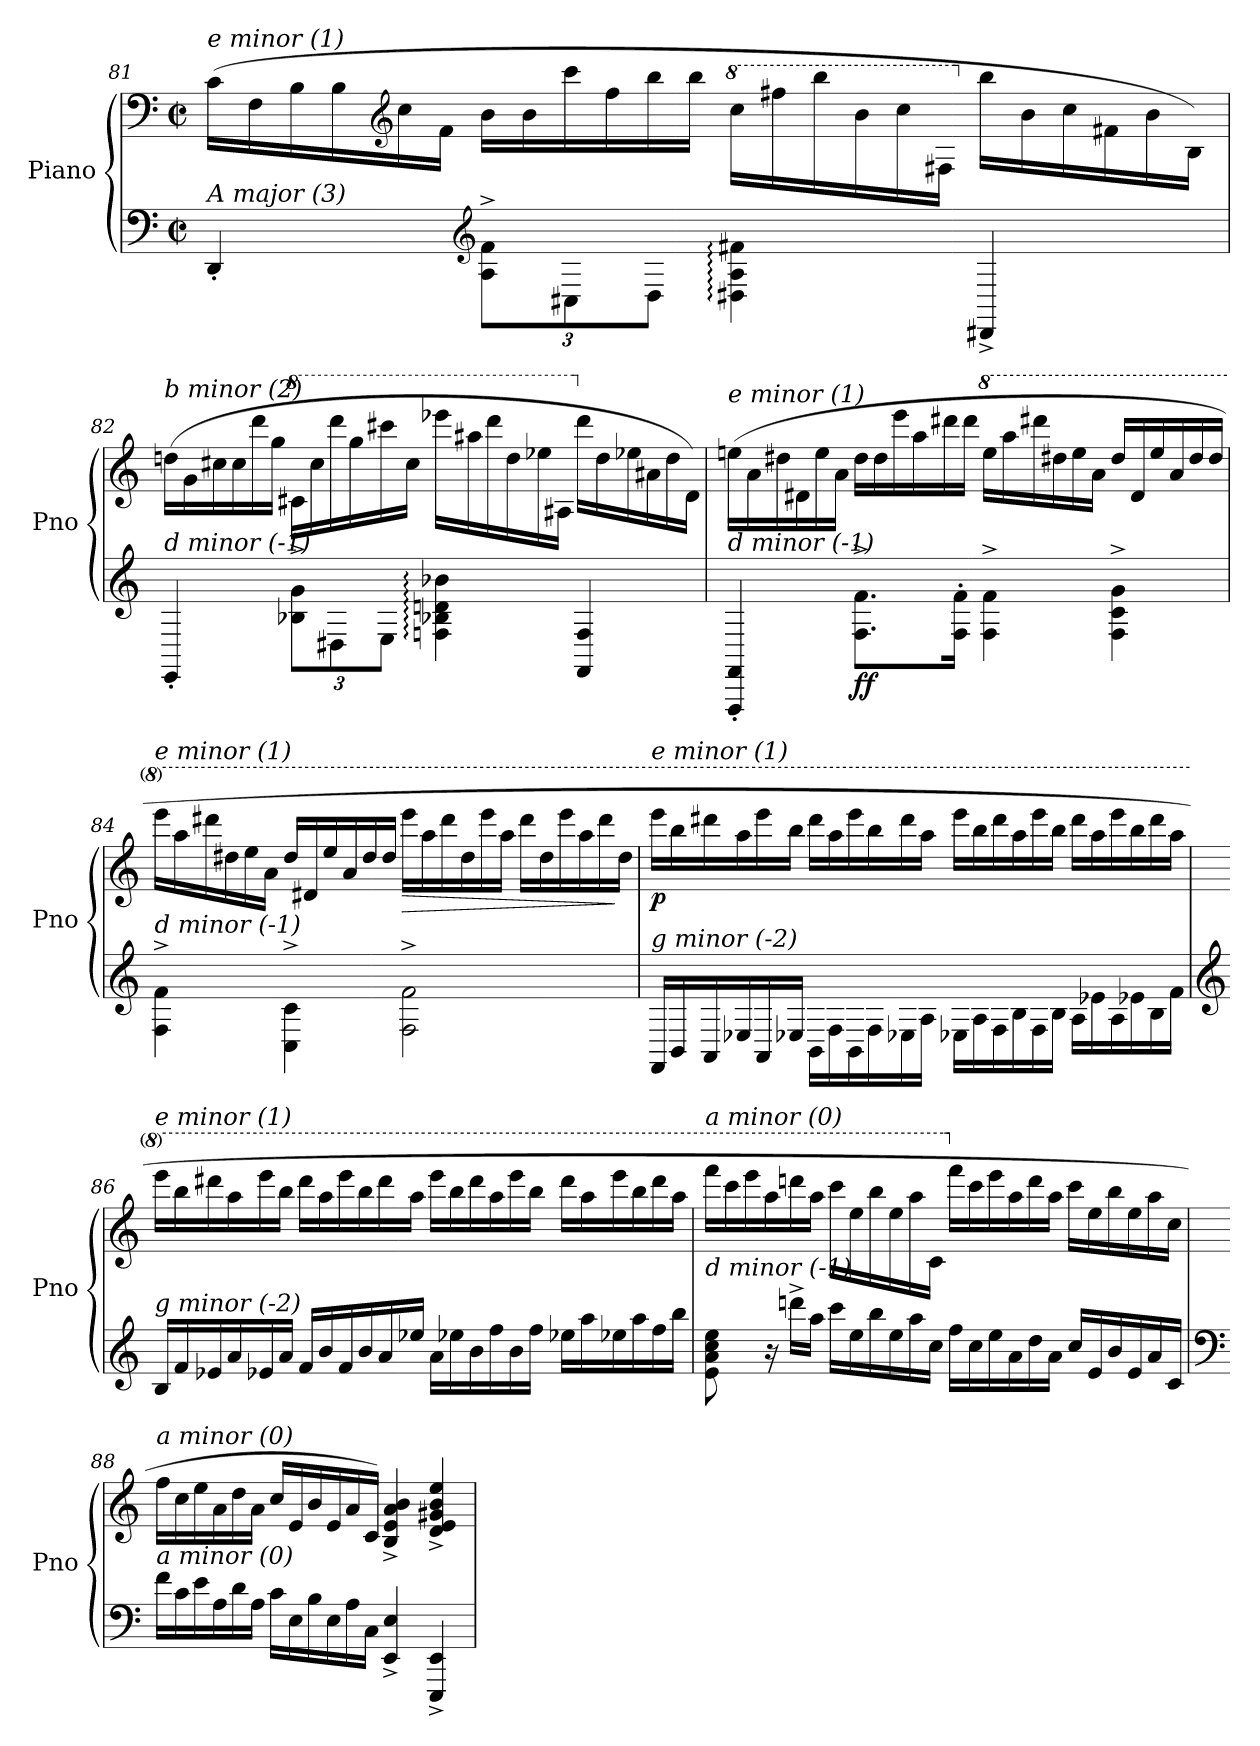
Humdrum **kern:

**kern	**kern	**dynam
*part1	*part1	*part1
*staff2	*staff1	*staff1/2
*I"Piano	*	*
*I'Pno	*	*
!!LO:LB:g=z
*clefF4	*clefF4	*
*k[]	*k[]	*
*M4/4	*M4/4	*
*met(c|)	*met(c|)	*
*	*Xtuplet	*
=81	=81	=81
!	!LO:TX:i:t=e minor (1)	!
!LO:TX:i:t=A major (3)	!	!
4DD'/	(24c\LL	.
.	24F\	.
.	24B\	.
.	24B\	.
*clefG2	*clefG2	*
.	24cc\	.
.	24f\JJ	.
*Xbrackettup	*	*
12A\^ 12f\^L	24b\LL	.
.	24b\	.
12C#X\	24ccc\	.
.	24ff\	.
12D\J	24bb\	.
.	24bb\JJ	.
*	*8va	*
4D#X\: 4A\: 4f#X\:	24ccc\LL	.
.	24fff#X\	.
.	24bbb\	.
.	24bb\	.
.	24ccc\	.
.	24f#X\JJ	.
*	*X8va	*
4DD#X^/	24bb\LL	.
.	24b\	.
.	24cc\	.
.	24f#X\	.
.	24b\	.
.	24B\JJ)	.
!!LO:PB:g=z
=82	=82	=82
!	!LO:TX:i:t=b minor (2)	!
!LO:TX:i:t=d minor (-1)	!	!
!	!	!LO:DY:b
4EE'/	(24ddn\LL	other-dynamics
.	24g\	.
.	24cc#X\	.
.	24cc#\	.
.	24ddd\	.
.	24gg\JJ	.
*	*8va	*
12B-X\^ 12g\^L	24cc#X\LL	.
.	24ccc#\	.
12D#X\	24dddd\	.
.	24ggg\	.
12E\J	24cccc#X\	.
.	24ccc#\JJ	.
4Fn\: 4B-X\: 4dn\: 4b-X\:	24eeee-X\LL	.
.	24aaa#Xi\	.
.	24dddd\	.
.	24ddd\	.
.	24eee-X\	.
.	24a#Xi\JJ	.
*	*X8va	*
4FF/ 4F/	24ddd\LL	.
.	24dd\	.
.	24ee-X\	.
.	24a#Xi\	.
.	24dd\	.
.	24d\JJ)	.
!!LO:LB:g=z
=83	=83	=83
!	!LO:TX:i:t=e minor (1)	!
!LO:TX:i:t=d minor (-1)	!	!
4FFF/' 4FF/'	(24een\LL	.
.	24a\	.
.	24dd#X\	.
.	24d#X\	.
.	24ee\	.
.	24a\JJ	.
!	!	!LO:DY:b=2
8.F\^ 8.f\^L	24dd#\LL	ff
.	24dd#\	.
.	24eee\	.
.	24aa\	.
.	24ddd#X\	.
16F\' 16f\'Jk	.	.
.	24ddd#\JJ	.
*	*8va	*
4F\^ 4f\^	24eee\LL	.
.	24aaa\	.
.	24dddd#X\	.
.	24ddd#X\	.
.	24eee\	.
.	24aa\JJ	.
4F\^ 4c\^ 4g\^	24ddd#/LL	.
.	24dd#/	.
.	24eee/	.
.	24aa/	.
.	24ddd#/	.
.	24ddd#/JJ	.
=84	=84	=84
!	!LO:TX:i:t=e minor (1)	!
!LO:TX:i:t=d minor (-1)	!	!
4F\^ 4f\^	24eeee\LL	.
.	24aaa\	.
.	24dddd#X\	.
.	24ddd#X\	.
.	24eee\	.
.	24aa\JJ	.
4C\^ 4c\^	24ddd#/LL	.
.	24dd#X/	.
.	24eee/	.
.	24aa/	.
.	24ddd#/	.
.	24ddd#/JJ	.
!	!	!LO:HP:b
2F\^ 2f\^	24eeee\LL	>
.	24aaa\	.
.	24dddd#\	.
.	24ddd#\	.
.	24eeee\	.
.	24aaa\JJ	.
.	24dddd#\LL	.
.	24ddd#\	.
.	24eeee\	.
.	24aaa\	.
.	24dddd#\	.
.	24ddd#\JJ	]
!!LO:LB:g=z
=85	=85	=85
*Xtuplet	*	*
!	!LO:TX:i:t=e minor (1)	!
!LO:TX:i:t=g minor (-2)	!	!
!	!	!LO:DY:b
24FF/LL	24eeee\LL	p
24BB/	24bbb\	.
24AA/	24dddd#X\	.
24E-Xi/	24aaa\	.
24AA/	24eeee\	.
24E-Xi/JJ	24bbb\JJ	.
!	!	!LO:DY:b
24BB\LL	24dddd#\LL	other-dynamics
24F\	24aaa\	.
24BB\	24eeee\	.
24F\	24bbb\	.
24E-Xi\	24dddd#\	.
24A\JJ	24aaa\JJ	.
24E-Xi\LL	24eeee\LL	.
24A\	24bbb\	.
24F\	24dddd#\	.
24B\	24aaa\	.
24F\	24eeee\	.
24B\JJ	24bbb\JJ	.
24A\LL	24dddd#\LL	.
24e-Xi\	24aaa\	.
24A\	24eeee\	.
24e-Xi\	24bbb\	.
24B\	24dddd#\	.
24f\JJ	24aaa\JJ	.
!!LO:LB:g=z
=86	=86	=86
*clefG2	*	*
!	!LO:TX:i:t=e minor (1)	!
!LO:TX:i:t=g minor (-2)	!	!
24B/LL	24eeee\LL	.
24f/	24bbb\	.
24e-Xi/	24dddd#X\	.
24a/	24aaa\	.
24e-Xi/	24eeee\	.
24a/JJ	24bbb\JJ	.
24f/LL	24dddd#\LL	.
24b/	24aaa\	.
24f/	24eeee\	.
24b/	24bbb\	.
24a/	24dddd#\	.
24ee-Xi/JJ	24aaa\JJ	.
24a\LL	24eeee\LL	.
24ee-Xi\	24bbb\	.
24b\	24dddd#\	.
24ff\	24aaa\	.
24b\	24eeee\	.
24ff\JJ	24bbb\JJ	.
24ee-Xi\LL	24dddd#\LL	.
24aa\	24aaa\	.
24ee-Xi\	24eeee\	.
24aa\	24bbb\	.
24ff\	24dddd#\	.
24bb\JJ	24aaa\JJ	.
!!LO:LB:g=z
=87	=87	=87
!	!LO:TX:i:t=a minor (0)	!
!LO:TX:i:t=d minor (-1)	!	!
!	!	!LO:DY:b=2
!	!	!LO:DY:n=1:b
8e\ 8a\ 8cc\ 8ee\	24ffff\LL	fz f
.	24cccc\	.
.	24eeee\	.
24r	24aaa\	.
24dddn^\LL	24ddddn\	.
24aa\JJ	24aaa\JJ	.
24ccc\LL	24cccc\LL	.
24ee\	24eee\	.
24bb\	24bbb\	.
24ee\	24eee\	.
24aa\	24aaa\	.
24cc\JJ	24cc\JJ	.
*	*X8va	*
24ff\LL	24fff\LL	.
24cc\	24ccc\	.
24ee\	24eee\	.
24a\	24aa\	.
24dd\	24ddd\	.
24a\JJ	24aa\JJ	.
24cc/LL	24ccc\LL	.
24e/	24ee\	.
24b/	24bb\	.
24e/	24ee\	.
24a/	24aa\	.
24c/JJ	24cc\JJ	.
=88	=88	=88
*clefF4	*	*
!	!LO:TX:i:t=a minor (0)	!
!LO:TX:i:t=a minor (0)	!	!
24f\LL	24ff\LL	.
24c\	24cc\	.
24e\	24ee\	.
24A\	24a\	.
24d\	24dd\	.
24A\JJ	24a\JJ	.
24c\LL	24cc/LL	.
24E\	24e/	.
24B\	24b/	.
24E\	24e/	.
24A\	24a/	.
24C\JJ	24c/JJ)	.
4EE/^ 4E/^	4B/^ 4e/^ 4a/^ 4b/^	.
4EEE/^ 4EE/^	4d/^ 4e/^ 4g#X/^ 4b/^ 4ee/^	.
=	=	=
*-	*-	*-
